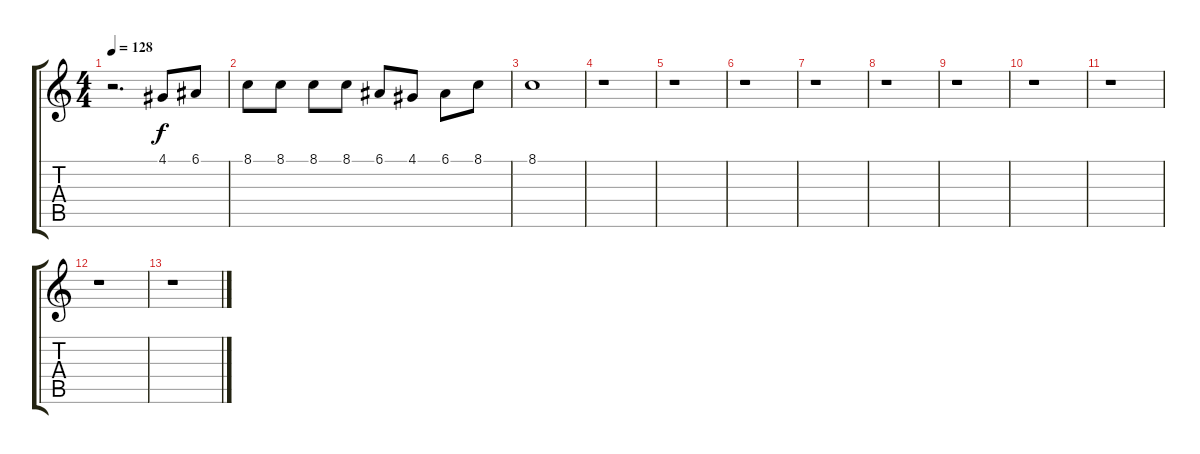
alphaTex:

\track "" {instrument choiraahs}
\staff {score tabs}
\tuning (E4 B3 G3 D3 A2 E2) {hide}
\ts (4 4)
\tempo 128
\clef g2
\ks c
r.2{d dy f} 4.1.8 6.1.8 |
8.1.8 8.1.8 8.1.8 8.1.8 6.1.8 4.1.8 6.1.8 8.1.8 |
8.1.1 |
r.1 |
r.1 |
r.1 |
r.1 |
r.1 |
r.1 |
r.1 |
r.1 |
r.1 |
r.1
